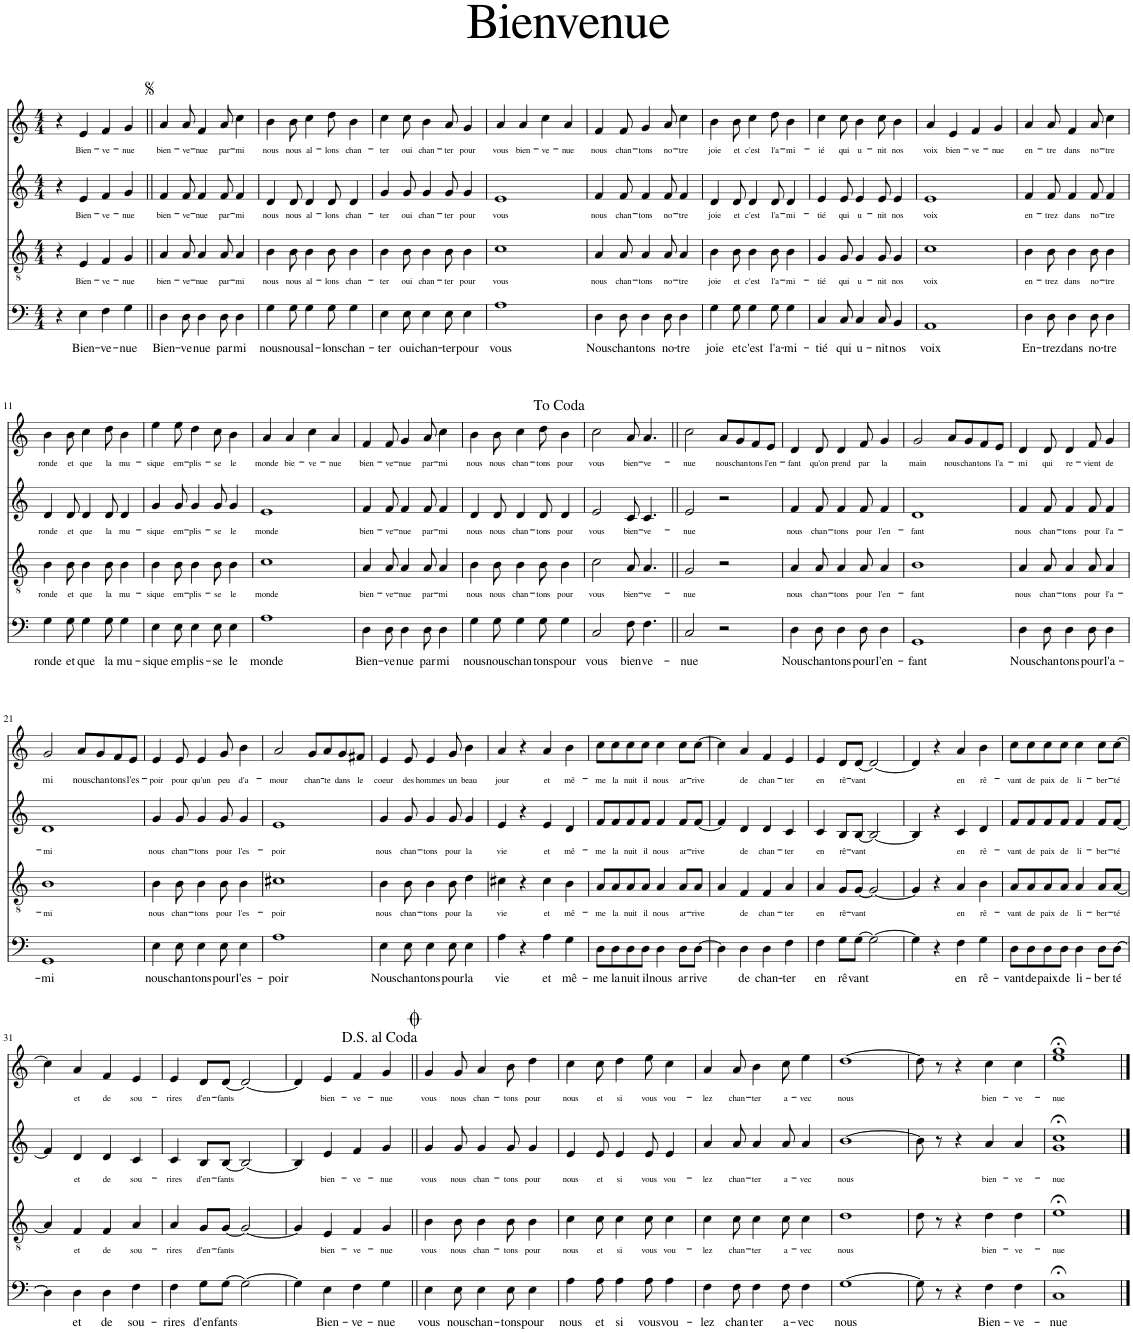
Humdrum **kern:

**kern	**text	**kern	**text	**kern	**text	**kern	**text
*part4	*part4	*part3	*part3	*part2	*part2	*part1	*part1
*staff4	*staff4	*staff3	*staff3	*staff2	*staff2	*staff1	*staff1
*I"Bass	*	*I"Tenor	*	*I"Alto	*	*I"Soprano	*
*clefF4	*	*clefGv2	*	*clefG2	*	*clefG2	*
*k[]	*	*k[]	*	*k[]	*	*k[]	*
*M4/4	*	*M4/4	*	*M4/4	*	*M4/4	*
=1	=1	=1	=1	=1	=1	=1	=1
4r	.	4r	.	4r	.	4r	.
!	!LO:LY:b	!	!LO:LY:b	!	!LO:LY:b	!	!LO:LY:b
4E\	Bien-	4E/	Bien-	4e/	Bien-	4e/	Bien-
!	!LO:LY:b	!	!LO:LY:b	!	!LO:LY:b	!	!LO:LY:b
4F\	-ve-	4F/	-ve-	4f/	-ve-	4f/	-ve-
!	!LO:LY:b	!	!LO:LY:b	!	!LO:LY:b	!	!LO:LY:b
4G\	-nue	4G/	-nue	4g/	-nue	4g/	-nue
=2||	=2||	=2||	=2||	=2||	=2||	=2||	=2||
!	!LO:LY:b	!	!LO:LY:b	!	!LO:LY:b	!	!LO:LY:b
4D\	Bien-	4A/	bien-	4f/	bien-	4a/	bien-
!	!LO:LY:b	!	!LO:LY:b	!	!LO:LY:b	!	!LO:LY:b
8D\	-ve-	8A/	-ve-	8f/	-ve-	8a/	-ve-
!	!LO:LY:b	!	!LO:LY:b	!	!LO:LY:b	!	!LO:LY:b
4D\	-nue	4A/	-nue	4f/	-nue	4f/	-nue
!	!LO:LY:b	!	!LO:LY:b	!	!LO:LY:b	!	!LO:LY:b
8D\	par-	8A/	par-	8f/	par-	8a/	par-
!	!LO:LY:b	!	!LO:LY:b	!	!LO:LY:b	!	!LO:LY:b
4D\	-mi	4A/	-mi	4f/	-mi	4cc\	-mi
=3	=3	=3	=3	=3	=3	=3	=3
!	!LO:LY:b	!	!LO:LY:b	!	!LO:LY:b	!	!LO:LY:b
4G\	nous	4B\	nous	4d/	nous	4b\	nous
!	!LO:LY:b	!	!LO:LY:b	!	!LO:LY:b	!	!LO:LY:b
8G\	nous	8B\	nous	8d/	nous	8b\	nous
!	!LO:LY:b	!	!LO:LY:b	!	!LO:LY:b	!	!LO:LY:b
4G\	al-	4B\	al-	4d/	al-	4cc\	al-
!	!LO:LY:b	!	!LO:LY:b	!	!LO:LY:b	!	!LO:LY:b
8G\	-lons	8B\	-lons	8d/	-lons	8dd\	-lons
!	!LO:LY:b	!	!LO:LY:b	!	!LO:LY:b	!	!LO:LY:b
4G\	chan-	4B\	chan-	4d/	chan-	4b\	chan-
=4	=4	=4	=4	=4	=4	=4	=4
!	!LO:LY:b	!	!LO:LY:b	!	!LO:LY:b	!	!LO:LY:b
4E\	-ter	4B\	-ter	4g/	-ter	4cc\	-ter
!	!LO:LY:b	!	!LO:LY:b	!	!LO:LY:b	!	!LO:LY:b
8E\	oui	8B\	oui	8g/	oui	8cc\	oui
!	!LO:LY:b	!	!LO:LY:b	!	!LO:LY:b	!	!LO:LY:b
4E\	chan-	4B\	chan-	4g/	chan-	4b\	chan-
!	!LO:LY:b	!	!LO:LY:b	!	!LO:LY:b	!	!LO:LY:b
8E\	-ter	8B\	-ter	8g/	-ter	8a/	-ter
!	!LO:LY:b	!	!LO:LY:b	!	!LO:LY:b	!	!LO:LY:b
4E\	pour	4B\	pour	4g/	pour	4g/	pour
=5	=5	=5	=5	=5	=5	=5	=5
!	!LO:LY:b	!	!LO:LY:b	!	!LO:LY:b	!	!LO:LY:b
1A	vous	1c	vous	1e	vous	4a/	vous
!	!	!	!	!	!	!	!LO:LY:b
.	.	.	.	.	.	4a/	bien-
!	!	!	!	!	!	!	!LO:LY:b
.	.	.	.	.	.	4cc\	-ve-
!	!	!	!	!	!	!	!LO:LY:b
.	.	.	.	.	.	4a/	-nue
=6	=6	=6	=6	=6	=6	=6	=6
!	!LO:LY:b	!	!LO:LY:b	!	!LO:LY:b	!	!LO:LY:b
4D\	Nous	4A/	nous	4f/	nous	4f/	nous
!	!LO:LY:b	!	!LO:LY:b	!	!LO:LY:b	!	!LO:LY:b
8D\	chan-	8A/	chan-	8f/	chan-	8f/	chan-
!	!LO:LY:b	!	!LO:LY:b	!	!LO:LY:b	!	!LO:LY:b
4D\	-tons	4A/	-tons	4f/	-tons	4g/	-tons
!	!LO:LY:b	!	!LO:LY:b	!	!LO:LY:b	!	!LO:LY:b
8D\	no-	8A/	no-	8f/	no-	8a/	no-
!	!LO:LY:b	!	!LO:LY:b	!	!LO:LY:b	!	!LO:LY:b
4D\	-tre	4A/	-tre	4f/	-tre	4cc\	-tre
=7	=7	=7	=7	=7	=7	=7	=7
!	!LO:LY:b	!	!LO:LY:b	!	!LO:LY:b	!	!LO:LY:b
4G\	joie	4B\	joie	4d/	joie	4b\	joie
!	!LO:LY:b	!	!LO:LY:b	!	!LO:LY:b	!	!LO:LY:b
8G\	et	8B\	et	8d/	et	8b\	et
!	!LO:LY:b	!	!LO:LY:b	!	!LO:LY:b	!	!LO:LY:b
4G\	c'est	4B\	c'est	4d/	c'est	4cc\	c'est
!	!LO:LY:b	!	!LO:LY:b	!	!LO:LY:b	!	!LO:LY:b
8G\	l'a-	8B\	l'a-	8d/	l'a-	8dd\	l'a-
!	!LO:LY:b	!	!LO:LY:b	!	!LO:LY:b	!	!LO:LY:b
4G\	-mi-	4B\	-mi-	4d/	-mi-	4b\	-mi-
=8	=8	=8	=8	=8	=8	=8	=8
!	!LO:LY:b	!	!LO:LY:b	!	!LO:LY:b	!	!LO:LY:b
4C/	-tié	4G/	-tié	4e/	-tié	4cc\	-ié
!	!LO:LY:b	!	!LO:LY:b	!	!LO:LY:b	!	!LO:LY:b
8C/	qui	8G/	qui	8e/	qui	8cc\	qui
!	!LO:LY:b	!	!LO:LY:b	!	!LO:LY:b	!	!LO:LY:b
4C/	u-	4G/	u-	4e/	u-	4b\	u-
!	!LO:LY:b	!	!LO:LY:b	!	!LO:LY:b	!	!LO:LY:b
8C/	-nit	8G/	-nit	8e/	-nit	8cc\	-nit
!	!LO:LY:b	!	!LO:LY:b	!	!LO:LY:b	!	!LO:LY:b
4BB/	nos	4G/	nos	4e/	nos	4b\	nos
=9	=9	=9	=9	=9	=9	=9	=9
!	!LO:LY:b	!	!LO:LY:b	!	!LO:LY:b	!	!LO:LY:b
1AA	voix	1c	voix	1e	voix	4a/	voix
!	!	!	!	!	!	!	!LO:LY:b
.	.	.	.	.	.	4e/	bien-
!	!	!	!	!	!	!	!LO:LY:b
.	.	.	.	.	.	4f/	-ve-
!	!	!	!	!	!	!	!LO:LY:b
.	.	.	.	.	.	4g/	-nue
=10	=10	=10	=10	=10	=10	=10	=10
!	!LO:LY:b	!	!LO:LY:b	!	!LO:LY:b	!	!LO:LY:b
4D\	En-	4B\	en-	4f/	en-	4a/	en-
!	!LO:LY:b	!	!LO:LY:b	!	!LO:LY:b	!	!LO:LY:b
8D\	-trez	8B\	-trez	8f/	-trez	8a/	-tre
!	!LO:LY:b	!	!LO:LY:b	!	!LO:LY:b	!	!LO:LY:b
4D\	dans	4B\	dans	4f/	dans	4f/	dans
!	!LO:LY:b	!	!LO:LY:b	!	!LO:LY:b	!	!LO:LY:b
8D\	no-	8B\	no-	8f/	no-	8a/	no-
!	!LO:LY:b	!	!LO:LY:b	!	!LO:LY:b	!	!LO:LY:b
4D\	-tre	4B\	-tre	4f/	-tre	4cc\	-tre
!!LO:LB:g=z
=11	=11	=11	=11	=11	=11	=11	=11
!	!LO:LY:b	!	!LO:LY:b	!	!LO:LY:b	!	!LO:LY:b
4G\	ronde	4B\	ronde	4d/	ronde	4b\	ronde
!	!LO:LY:b	!	!LO:LY:b	!	!LO:LY:b	!	!LO:LY:b
8G\	et	8B\	et	8d/	et	8b\	et
!	!LO:LY:b	!	!LO:LY:b	!	!LO:LY:b	!	!LO:LY:b
4G\	que	4B\	que	4d/	que	4cc\	que
!	!LO:LY:b	!	!LO:LY:b	!	!LO:LY:b	!	!LO:LY:b
8G\	la	8B\	la	8d/	la	8dd\	la
!	!LO:LY:b	!	!LO:LY:b	!	!LO:LY:b	!	!LO:LY:b
4G\	mu-	4B\	mu-	4d/	mu-	4b\	mu-
=12	=12	=12	=12	=12	=12	=12	=12
!	!LO:LY:b	!	!LO:LY:b	!	!LO:LY:b	!	!LO:LY:b
4E\	-sique	4B\	-sique	4g/	-sique	4ee\	-sique
!	!LO:LY:b	!	!LO:LY:b	!	!LO:LY:b	!	!LO:LY:b
8E\	em-	8B\	em-	8g/	em-	8ee\	em-
!	!LO:LY:b	!	!LO:LY:b	!	!LO:LY:b	!	!LO:LY:b
4E\	-plis-	4B\	-plis-	4g/	-plis-	4dd\	-plis-
!	!LO:LY:b	!	!LO:LY:b	!	!LO:LY:b	!	!LO:LY:b
8E\	-se	8B\	-se	8g/	-se	8cc\	-se
!	!LO:LY:b	!	!LO:LY:b	!	!LO:LY:b	!	!LO:LY:b
4E\	le	4B\	le	4g/	le	4b\	le
=13	=13	=13	=13	=13	=13	=13	=13
!	!LO:LY:b	!	!LO:LY:b	!	!LO:LY:b	!	!LO:LY:b
1A	monde	1c	monde	1e	monde	4a/	monde
!	!	!	!	!	!	!	!LO:LY:b
.	.	.	.	.	.	4a/	bie-
!	!	!	!	!	!	!	!LO:LY:b
.	.	.	.	.	.	4cc\	-ve-
!	!	!	!	!	!	!	!LO:LY:b
.	.	.	.	.	.	4a/	-nue
=14	=14	=14	=14	=14	=14	=14	=14
!	!LO:LY:b	!	!LO:LY:b	!	!LO:LY:b	!	!LO:LY:b
4D\	Bien-	4A/	bien-	4f/	bien-	4f/	bien-
!	!LO:LY:b	!	!LO:LY:b	!	!LO:LY:b	!	!LO:LY:b
8D\	-ve-	8A/	-ve-	8f/	-ve-	8f/	-ve-
!	!LO:LY:b	!	!LO:LY:b	!	!LO:LY:b	!	!LO:LY:b
4D\	-nue	4A/	-nue	4f/	-nue	4g/	-nue
!	!LO:LY:b	!	!LO:LY:b	!	!LO:LY:b	!	!LO:LY:b
8D\	par-	8A/	par-	8f/	par-	8a/	par-
!	!LO:LY:b	!	!LO:LY:b	!	!LO:LY:b	!	!LO:LY:b
4D\	-mi	4A/	-mi	4f/	-mi	4cc\	-mi
=15	=15	=15	=15	=15	=15	=15	=15
!	!LO:LY:b	!	!LO:LY:b	!	!LO:LY:b	!	!LO:LY:b
4G\	nous	4B\	nous	4d/	nous	4b\	nous
!	!LO:LY:b	!	!LO:LY:b	!	!LO:LY:b	!	!LO:LY:b
8G\	nous	8B\	nous	8d/	nous	8b\	nous
!	!LO:LY:b	!	!LO:LY:b	!	!LO:LY:b	!	!LO:LY:b
4G\	chan-	4B\	chan-	4d/	chan-	4cc\	chan-
!	!LO:LY:b	!	!LO:LY:b	!	!LO:LY:b	!	!LO:LY:b
8G\	-tons	8B\	-tons	8d/	-tons	8dd\	-tons
!	!LO:LY:b	!	!LO:LY:b	!	!LO:LY:b	!	!LO:LY:b
4G\	pour	4B\	pour	4d/	pour	4b\	pour
=16	=16	=16	=16	=16	=16	=16	=16
!	!LO:LY:b	!	!LO:LY:b	!	!LO:LY:b	!	!LO:LY:b
2C/	vous	2c\	vous	2e/	vous	2cc\	vous
!	!LO:LY:b	!	!LO:LY:b	!	!LO:LY:b	!	!LO:LY:b
8F\	bien-	8A/	bien-	8c/	bien-	8a/	bien-
!	!LO:LY:b	!	!LO:LY:b	!	!LO:LY:b	!	!LO:LY:b
4.F\	-ve-	4.A/	-ve-	4.c/	-ve-	4.a/	-ve-
=17||	=17||	=17||	=17||	=17||	=17||	=17||	=17||
!	!LO:LY:b	!	!LO:LY:b	!	!LO:LY:b	!	!LO:LY:b
2C/	-nue	2G/	-nue	2e/	-nue	2cc\	-nue
!	!	!	!	!	!	!	!LO:LY:b
2r	.	2r	.	2r	.	8a/L	nous
!	!	!	!	!	!	!	!LO:LY:b
.	.	.	.	.	.	8g/	chan-
!	!	!	!	!	!	!	!LO:LY:b
.	.	.	.	.	.	8f/	-tons
!	!	!	!	!	!	!	!LO:LY:b
.	.	.	.	.	.	8e/J	l'en-
=18	=18	=18	=18	=18	=18	=18	=18
!	!LO:LY:b	!	!LO:LY:b	!	!LO:LY:b	!	!LO:LY:b
4D\	Nous	4A/	nous	4f/	nous	4d/	-fant
!	!LO:LY:b	!	!LO:LY:b	!	!LO:LY:b	!	!LO:LY:b
8D\	chan-	8A/	chan-	8f/	chan-	8d/	qu'on
!	!LO:LY:b	!	!LO:LY:b	!	!LO:LY:b	!	!LO:LY:b
4D\	-tons	4A/	-tons	4f/	-tons	4d/	prend
!	!LO:LY:b	!	!LO:LY:b	!	!LO:LY:b	!	!LO:LY:b
8D\	pour	8A/	pour	8f/	pour	8f/	par
!	!LO:LY:b	!	!LO:LY:b	!	!LO:LY:b	!	!LO:LY:b
4D\	l'en-	4A/	l'en-	4f/	l'en-	4g/	la
=19	=19	=19	=19	=19	=19	=19	=19
!	!LO:LY:b	!	!LO:LY:b	!	!LO:LY:b	!	!LO:LY:b
1GG	-fant	1B	-fant	1d	-fant	2g/	main
!	!	!	!	!	!	!	!LO:LY:b
.	.	.	.	.	.	8a/L	nous
!	!	!	!	!	!	!	!LO:LY:b
.	.	.	.	.	.	8g/	chan-
!	!	!	!	!	!	!	!LO:LY:b
.	.	.	.	.	.	8f/	-tons
!	!	!	!	!	!	!	!LO:LY:b
.	.	.	.	.	.	8e/J	l'a-
=20	=20	=20	=20	=20	=20	=20	=20
!	!LO:LY:b	!	!LO:LY:b	!	!LO:LY:b	!	!LO:LY:b
4D\	Nous	4A/	nous	4f/	nous	4d/	-mi
!	!LO:LY:b	!	!LO:LY:b	!	!LO:LY:b	!	!LO:LY:b
8D\	chan-	8A/	chan-	8f/	chan-	8d/	qui
!	!LO:LY:b	!	!LO:LY:b	!	!LO:LY:b	!	!LO:LY:b
4D\	-tons	4A/	-tons	4f/	-tons	4d/	re-
!	!LO:LY:b	!	!LO:LY:b	!	!LO:LY:b	!	!LO:LY:b
8D\	pour	8A/	pour	8f/	pour	8f/	-vient
!	!LO:LY:b	!	!LO:LY:b	!	!LO:LY:b	!	!LO:LY:b
4D\	l'a-	4A/	l'a-	4f/	l'a-	4g/	de
!!LO:LB:g=z
=21	=21	=21	=21	=21	=21	=21	=21
!	!LO:LY:b	!	!LO:LY:b	!	!LO:LY:b	!	!LO:LY:b
1GG	-mi	1B	mi	1d	-mi	2g/	mi
!	!	!	!	!	!	!	!LO:LY:b
.	.	.	.	.	.	8a/L	nous
!	!	!	!	!	!	!	!LO:LY:b
.	.	.	.	.	.	8g/	chan-
!	!	!	!	!	!	!	!LO:LY:b
.	.	.	.	.	.	8f/	-tons
!	!	!	!	!	!	!	!LO:LY:b
.	.	.	.	.	.	8e/J	l'es-
=22	=22	=22	=22	=22	=22	=22	=22
!	!LO:LY:b	!	!LO:LY:b	!	!LO:LY:b	!	!LO:LY:b
4E\	-nous	4B\	nous	4g/	nous	4e/	-poir
!	!LO:LY:b	!	!LO:LY:b	!	!LO:LY:b	!	!LO:LY:b
8E\	chan-	8B\	chan-	8g/	chan-	8e/	pour
!	!LO:LY:b	!	!LO:LY:b	!	!LO:LY:b	!	!LO:LY:b
4E\	-tons	4B\	-tons	4g/	-tons	4e/	qu'un
!	!LO:LY:b	!	!LO:LY:b	!	!LO:LY:b	!	!LO:LY:b
8E\	pour	8B\	pour	8g/	pour	8g/	peu
!	!LO:LY:b	!	!LO:LY:b	!	!LO:LY:b	!	!LO:LY:b
4E\	l'es-	4B\	l'es-	4g/	l'es-	4b\	d'a-
=23	=23	=23	=23	=23	=23	=23	=23
!	!LO:LY:b	!	!LO:LY:b	!	!LO:LY:b	!	!LO:LY:b
1A	-poir	1c#X	-poir	1e	-poir	2a/	-mour
!	!	!	!	!	!	!	!LO:LY:b
.	.	.	.	.	.	8g/L	chan-
!	!	!	!	!	!	!	!LO:LY:b
.	.	.	.	.	.	8a/	-te
!	!	!	!	!	!	!	!LO:LY:b
.	.	.	.	.	.	8g/	dans
!	!	!	!	!	!	!	!LO:LY:b
.	.	.	.	.	.	8f#X/J	le
=24	=24	=24	=24	=24	=24	=24	=24
!	!LO:LY:b	!	!LO:LY:b	!	!LO:LY:b	!	!LO:LY:b
4E\	Nous	4B\	nous	4g/	nous	4e/	coeur
!	!LO:LY:b	!	!LO:LY:b	!	!LO:LY:b	!	!LO:LY:b
8E\	chan-	8B\	chan-	8g/	chan-	8e/	des
!	!LO:LY:b	!	!LO:LY:b	!	!LO:LY:b	!	!LO:LY:b
4E\	-tons	4B\	-tons	4g/	-tons	4e/	hommes
!	!LO:LY:b	!	!LO:LY:b	!	!LO:LY:b	!	!LO:LY:b
8E\	pour	8B\	pour	8g/	pour	8g/	un
!	!LO:LY:b	!	!LO:LY:b	!	!LO:LY:b	!	!LO:LY:b
4E\	la	4d\	la	4g/	la	4b\	beau
=25	=25	=25	=25	=25	=25	=25	=25
!	!LO:LY:b	!	!LO:LY:b	!	!LO:LY:b	!	!LO:LY:b
4A\	vie	4c#X\	vie	4e/	vie	4a/	jour
4r	.	4r	.	4r	.	4r	.
!	!LO:LY:b	!	!LO:LY:b	!	!LO:LY:b	!	!LO:LY:b
4A\	et	4c#\	et	4e/	et	4a/	et
!	!LO:LY:b	!	!LO:LY:b	!	!LO:LY:b	!	!LO:LY:b
4G\	mê-	4B\	mê-	4d/	mê-	4b\	mê-
=26	=26	=26	=26	=26	=26	=26	=26
!	!LO:LY:b	!	!LO:LY:b	!	!LO:LY:b	!	!LO:LY:b
8D\L	me	8A/L	-me	8f/L	-me	8cc\L	-me
!	!LO:LY:b	!	!LO:LY:b	!	!LO:LY:b	!	!LO:LY:b
8D\	la	8A/	la	8f/	la	8cc\	la
!	!LO:LY:b	!	!LO:LY:b	!	!LO:LY:b	!	!LO:LY:b
8D\	nuit	8A/	nuit	8f/	nuit	8cc\	nuit
!	!LO:LY:b	!	!LO:LY:b	!	!LO:LY:b	!	!LO:LY:b
8D\J	il	8A/J	il	8f/J	il	8cc\J	il
!	!LO:LY:b	!	!LO:LY:b	!	!LO:LY:b	!	!LO:LY:b
4D\	nous	4A/	nous	4f/	nous	4cc\	nous
!	!LO:LY:b	!	!LO:LY:b	!	!LO:LY:b	!	!LO:LY:b
8D\L	ar-	8A/L	ar-	8f/L	ar-	8cc\L	ar-
!	!LO:LY:b	!	!LO:LY:b	!	!LO:LY:b	!	!LO:LY:b
[8D\J	-rive	8A/J	-rive	[8f/J	-rive	[8cc\J	-rive
=27	=27	=27	=27	=27	=27	=27	=27
4D\]	.	4A/	.	4f/]	.	4cc\]	.
!	!LO:LY:b	!	!LO:LY:b	!	!LO:LY:b	!	!LO:LY:b
4D\	de	4F/	de	4d/	de	4a/	de
!	!LO:LY:b	!	!LO:LY:b	!	!LO:LY:b	!	!LO:LY:b
4D\	chan-	4F/	chan-	4d/	chan-	4f/	chan-
!	!LO:LY:b	!	!LO:LY:b	!	!LO:LY:b	!	!LO:LY:b
4F\	-ter	4A/	-ter	4c/	-ter	4e/	-ter
=28	=28	=28	=28	=28	=28	=28	=28
!	!LO:LY:b	!	!LO:LY:b	!	!LO:LY:b	!	!LO:LY:b
4F\	en	4A/	en	4c/	en	4e/	en
!	!LO:LY:b	!	!LO:LY:b	!	!LO:LY:b	!	!LO:LY:b
8G\L	rê-	8G/L	rê-	8B/L	rê-	8d/L	rê-
!	!LO:LY:b	!	!LO:LY:b	!	!LO:LY:b	!	!LO:LY:b
[8G\J	-vant	[8G/J	-vant	[8B/J	-vant	[8d/J	-vant
2G\_	.	2G/_	.	2B/_	.	2d/_	.
=29	=29	=29	=29	=29	=29	=29	=29
4G\]	.	4G/]	.	4B/]	.	4d/]	.
4r	.	4r	.	4r	.	4r	.
!	!LO:LY:b	!	!LO:LY:b	!	!LO:LY:b	!	!LO:LY:b
4F\	en	4A/	en	4c/	en	4a/	en
!	!LO:LY:b	!	!LO:LY:b	!	!LO:LY:b	!	!LO:LY:b
4G\	rê-	4B\	rê-	4d/	rê-	4b\	rê-
=30	=30	=30	=30	=30	=30	=30	=30
!	!LO:LY:b	!	!LO:LY:b	!	!LO:LY:b	!	!LO:LY:b
8D\L	-vant	8A/L	-vant	8f/L	-vant	8cc\L	-vant
!	!LO:LY:b	!	!LO:LY:b	!	!LO:LY:b	!	!LO:LY:b
8D\	de	8A/	de	8f/	de	8cc\	de
!	!LO:LY:b	!	!LO:LY:b	!	!LO:LY:b	!	!LO:LY:b
8D\	paix	8A/	paix	8f/	paix	8cc\	paix
!	!LO:LY:b	!	!LO:LY:b	!	!LO:LY:b	!	!LO:LY:b
8D\J	de	8A/J	de	8f/J	de	8cc\J	de
!	!LO:LY:b	!	!LO:LY:b	!	!LO:LY:b	!	!LO:LY:b
4D\	li-	4A/	li-	4f/	li-	4cc\	li-
!	!LO:LY:b	!	!LO:LY:b	!	!LO:LY:b	!	!LO:LY:b
8D\L	-ber-	8A/L	-ber-	8f/L	-ber-	8cc\L	-ber-
!	!LO:LY:b	!	!LO:LY:b	!	!LO:LY:b	!	!LO:LY:b
[8D\J	-té	[8A/J	-té	[8f/J	-té	[8cc\J	-té
!!LO:LB:g=z
=31	=31	=31	=31	=31	=31	=31	=31
4D\]	.	4A/]	.	4f/]	.	4cc\]	.
!	!LO:LY:b	!	!LO:LY:b	!	!LO:LY:b	!	!LO:LY:b
4D\	et	4F/	et	4d/	et	4a/	et
!	!LO:LY:b	!	!LO:LY:b	!	!LO:LY:b	!	!LO:LY:b
4D\	de	4F/	de	4d/	de	4f/	de
!	!LO:LY:b	!	!LO:LY:b	!	!LO:LY:b	!	!LO:LY:b
4F\	sou-	4A/	sou-	4c/	sou-	4e/	sou-
=32	=32	=32	=32	=32	=32	=32	=32
!	!LO:LY:b	!	!LO:LY:b	!	!LO:LY:b	!	!LO:LY:b
4F\	-rires	4A/	-rires	4c/	-rires	4e/	-rires
!	!LO:LY:b	!	!LO:LY:b	!	!LO:LY:b	!	!LO:LY:b
8G\L	d'en-	8G/L	d'en-	8B/L	d'en-	8d/L	d'en-
!	!LO:LY:b	!	!LO:LY:b	!	!LO:LY:b	!	!LO:LY:b
[8G\J	-fants	[8G/J	-fants	[8B/J	-fants	[8d/J	-fants
2G\_	.	2G/_	.	2B/_	.	2d/_	.
=33	=33	=33	=33	=33	=33	=33	=33
4G\]	.	4G/]	.	4B/]	.	4d/]	.
!	!LO:LY:b	!	!LO:LY:b	!	!LO:LY:b	!	!LO:LY:b
4E\	Bien-	4E/	bien-	4e/	bien-	4e/	bien-
!	!LO:LY:b	!	!LO:LY:b	!	!LO:LY:b	!	!LO:LY:b
4F\	-ve-	4F/	-ve-	4f/	-ve-	4f/	-ve-
!	!LO:LY:b	!	!LO:LY:b	!	!LO:LY:b	!	!LO:LY:b
4G\	-nue	4G/	-nue	4g/	-nue	4g/	-nue
=34||	=34||	=34||	=34||	=34||	=34||	=34||	=34||
!	!LO:LY:b	!	!LO:LY:b	!	!LO:LY:b	!	!LO:LY:b
4E\	vous	4B\	vous	4g/	vous	4g/	vous
!	!LO:LY:b	!	!LO:LY:b	!	!LO:LY:b	!	!LO:LY:b
8E\	nous	8B\	nous	8g/	nous	8g/	nous
!	!LO:LY:b	!	!LO:LY:b	!	!LO:LY:b	!	!LO:LY:b
4E\	chan-	4B\	chan-	4g/	chan-	4a/	chan-
!	!LO:LY:b	!	!LO:LY:b	!	!LO:LY:b	!	!LO:LY:b
8E\	-tons	8B\	-tons	8g/	-tons	8b\	-tons
!	!LO:LY:b	!	!LO:LY:b	!	!LO:LY:b	!	!LO:LY:b
4E\	pour	4B\	pour	4g/	pour	4dd\	pour
=35	=35	=35	=35	=35	=35	=35	=35
!	!LO:LY:b	!	!LO:LY:b	!	!LO:LY:b	!	!LO:LY:b
4A\	nous	4c\	nous	4e/	nous	4cc\	nous
!	!LO:LY:b	!	!LO:LY:b	!	!LO:LY:b	!	!LO:LY:b
8A\	et	8c\	et	8e/	et	8cc\	et
!	!LO:LY:b	!	!LO:LY:b	!	!LO:LY:b	!	!LO:LY:b
4A\	si	4c\	si	4e/	si	4dd\	si
!	!LO:LY:b	!	!LO:LY:b	!	!LO:LY:b	!	!LO:LY:b
8A\	vous	8c\	vous	8e/	vous	8ee\	vous
!	!LO:LY:b	!	!LO:LY:b	!	!LO:LY:b	!	!LO:LY:b
4A\	vou-	4c\	vou-	4e/	vou-	4cc\	vou-
=36	=36	=36	=36	=36	=36	=36	=36
!	!LO:LY:b	!	!LO:LY:b	!	!LO:LY:b	!	!LO:LY:b
4F\	-lez	4c\	-lez	4a/	-lez	4a/	-lez
!	!LO:LY:b	!	!LO:LY:b	!	!LO:LY:b	!	!LO:LY:b
8F\	chan-	8c\	chan-	8a/	chan-	8a/	chan-
!	!LO:LY:b	!	!LO:LY:b	!	!LO:LY:b	!	!LO:LY:b
4F\	-ter	4c\	-ter	4a/	-ter	4b\	-ter
!	!LO:LY:b	!	!LO:LY:b	!	!LO:LY:b	!	!LO:LY:b
8F\	a-	8c\	a-	8a/	a-	8cc\	a-
!	!LO:LY:b	!	!LO:LY:b	!	!LO:LY:b	!	!LO:LY:b
4F\	-vec	4c\	-vec	4a/	-vec	4ee\	-vec
=37	=37	=37	=37	=37	=37	=37	=37
!	!LO:LY:b	!	!LO:LY:b	!	!LO:LY:b	!	!LO:LY:b
[1G	nous	1d	nous	[1b	nous	[1dd	nous
=38	=38	=38	=38	=38	=38	=38	=38
8G\]	.	8d\	.	8b\]	.	8dd\]	.
8r	.	8r	.	8r	.	8r	.
4r	.	4r	.	4r	.	4r	.
!	!LO:LY:b	!	!LO:LY:b	!	!LO:LY:b	!	!LO:LY:b
4F\	Bien-	4d\	bien-	4a/	bien-	4cc\	bien-
!	!LO:LY:b	!	!LO:LY:b	!	!LO:LY:b	!	!LO:LY:b
4F\	-ve-	4d\	-ve-	4a/	-ve-	4cc\	-ve-
=39	=39	=39	=39	=39	=39	=39	=39
!	!LO:LY:b	!	!LO:LY:b	!	!LO:LY:b	!	!LO:LY:b
1C;<	-nue	1e;<	-nue	1g;< 1cc;<	-nue	1ee;< 1gg;<	-nue
==	==	==	==	==	==	==	==
*-	*-	*-	*-	*-	*-	*-	*-
